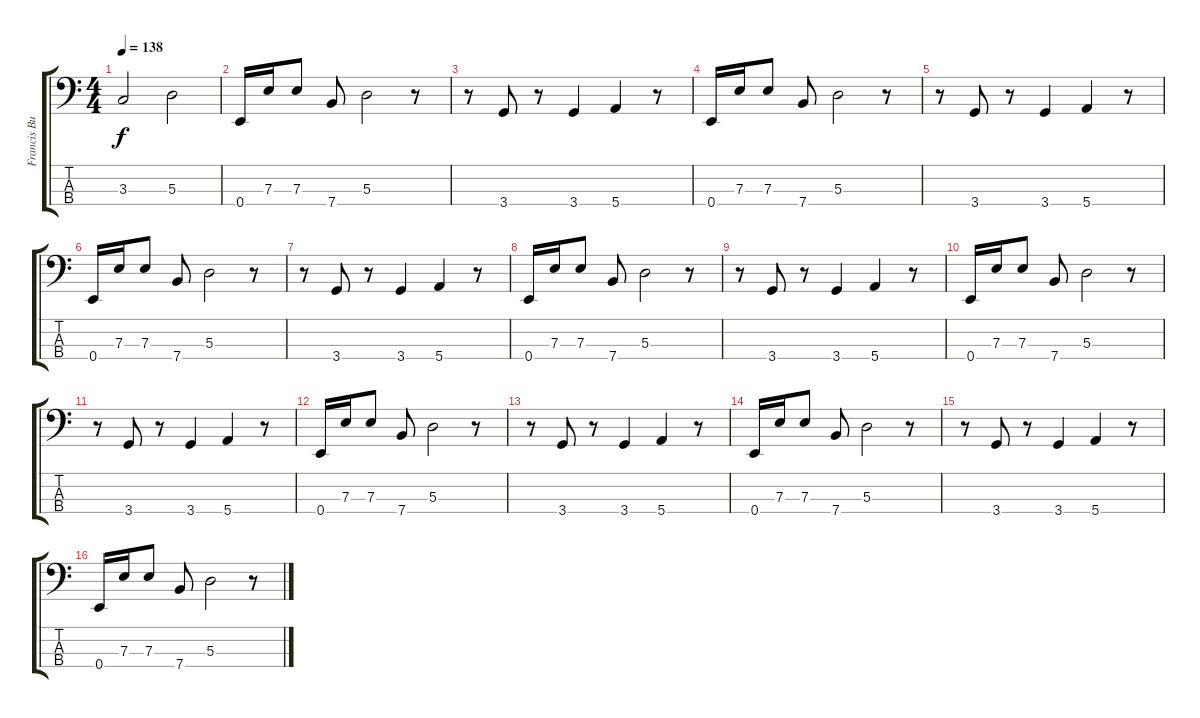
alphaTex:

\track ("Francis Buchholz Bass" "Francis Bu") {instrument electricbasspick}
\staff {score tabs}
\tuning (G2 D2 A1 E1) {hide}
\ts (4 4)
\tempo 138
\clef f4
\ks c
3.3.2{dy f} 5.3.2 |
0.4.16 7.3.16 7.3.8 7.4.8 5.3.2 r.8 |
r.8 3.4.8 r.8 3.4.4 5.4.4 r.8 |
0.4.16 7.3.16 7.3.8 7.4.8 5.3.2 r.8 |
r.8 3.4.8 r.8 3.4.4 5.4.4 r.8 |
0.4.16 7.3.16 7.3.8 7.4.8 5.3.2 r.8 |
r.8 3.4.8 r.8 3.4.4 5.4.4 r.8 |
0.4.16 7.3.16 7.3.8 7.4.8 5.3.2 r.8 |
r.8 3.4.8 r.8 3.4.4 5.4.4 r.8 |
0.4.16 7.3.16 7.3.8 7.4.8 5.3.2 r.8 |
r.8 3.4.8 r.8 3.4.4 5.4.4 r.8 |
0.4.16 7.3.16 7.3.8 7.4.8 5.3.2 r.8 |
r.8 3.4.8 r.8 3.4.4 5.4.4 r.8 |
0.4.16 7.3.16 7.3.8 7.4.8 5.3.2 r.8 |
r.8 3.4.8 r.8 3.4.4 5.4.4 r.8 |
0.4.16 7.3.16 7.3.8 7.4.8 5.3.2 r.8
